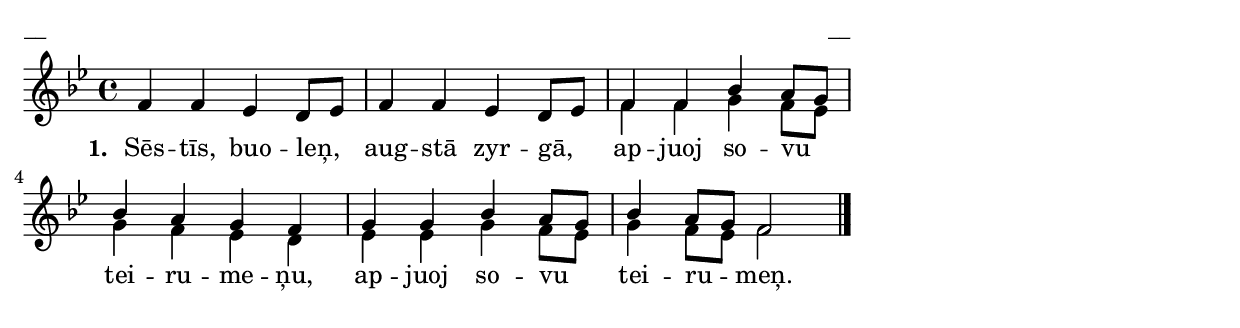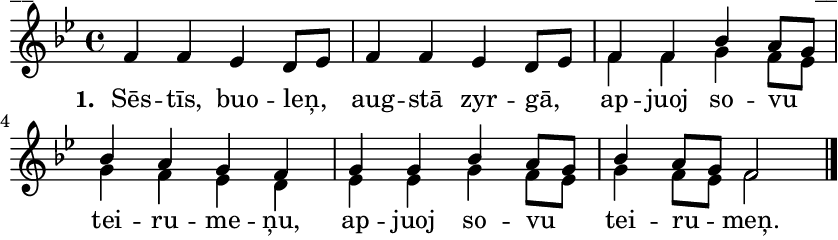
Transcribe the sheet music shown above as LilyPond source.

\version "2.13.18"
#(ly:set-option 'crop #t)

\paper {
line-width = 14\cm
left-margin = 0.4\cm
between-system-padding = 0.1\cm
between-system-space = 0.1\cm
}
% SBTZK, p.25
\layout {
indent = #0
ragged-last = ##f
}


voiceA = \relative c' {
\clef "treble"
\key bes \major
\time 4/4
f4 f es d8 [es] | f4 f es d8 [es] | f4 f bes a8 [g] |
bes4 a g f | g g bes a8 [g] | bes4 a8 [g] f2 \bar"|."
}

lyricA = \lyricmode {
\set stanza = "1. "
Sēs -- tīs, buo -- leņ, aug -- stā zyr -- gā, ap -- juoj so -- vu
tei -- ru -- me -- ņu, ap -- juoj so -- vu tei -- ru -- meņ.
}

voiceB = \relative c' {
\clef "treble"
\key bes \major
\time 4/4
s1 | s1 | f4 f g f8 [es] |
g4 f es d | es es g f8 [es] | g4 f8 [es] f2
}

fullScore = <<
%\new ChordNames { \chordsA }
\new Staff {
<<
\new Voice = "voiceA" { \voiceOne \autoBeamOff \voiceA }
\new Lyrics \lyricsto "voiceA"  \lyricA
\new Voice = "voiceB" { \voiceTwo \autoBeamOff \voiceB }
>>
}
>>



\score {
\fullScore
\header { piece = "__" opus = "__" }
}
\markup { \with-color #(x11-color 'white) \sans \smaller "__" }
\score {
\unfoldRepeats
\fullScore
\midi {
\context { \Staff \remove "Staff_performer" }
\context { \Voice \consists "Staff_performer" }
}
}


